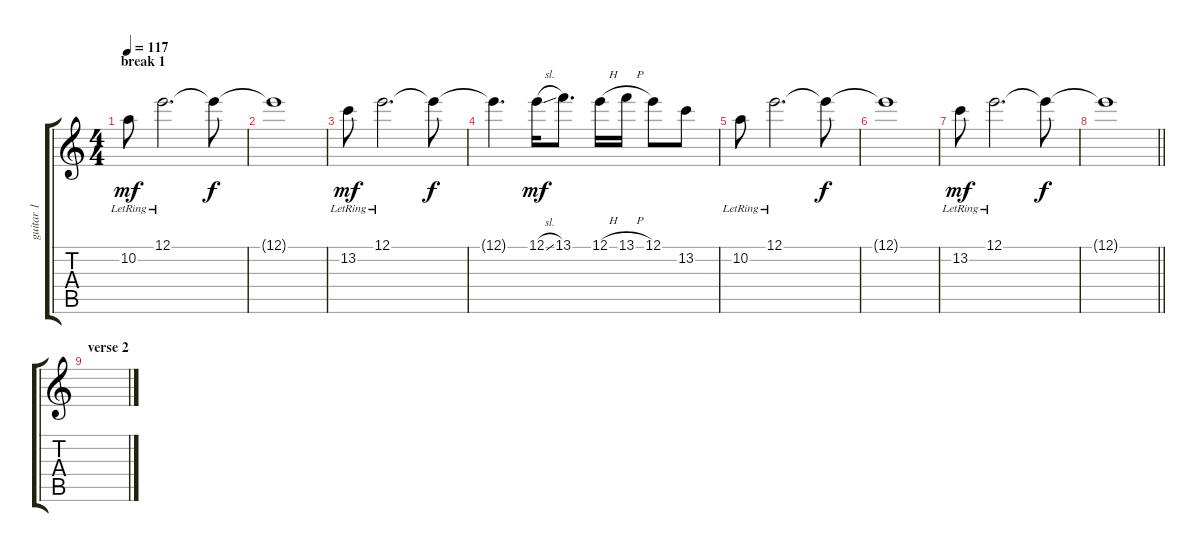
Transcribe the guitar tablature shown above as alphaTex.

\track ("guitar 1" "guitar 1") {instrument acousticguitarsteel}
\staff {score tabs}
\tuning (E4 B3 G3 D3 A2 D2) {hide}
\ts (4 4)
\section ("" "break 1")
\tempo 117
\clef g2
\ks c
10.2{lr}.8{dy mf} 12.1{lr}.2{d} 12.1{t}.8{dy f} |
12.1{t}.1 |
13.2{lr}.8{dy mf} 12.1{lr}.2{d} 12.1{t}.8{dy f} |
12.1{t}.4{d} 12.1{sl}.16{dy mf} 13.1.8{d} 12.1{h}.16 13.1{h}.16 12.1.8 13.2.8 |
10.2{lr}.8 12.1{lr}.2{d} 12.1{t}.8{dy f} |
12.1{t}.1 |
13.2{lr}.8{dy mf} 12.1{lr}.2{d} 12.1{t}.8{dy f} |
\barLineRight lightlight
12.1{t}.1 |
\section ("" "verse 2")
